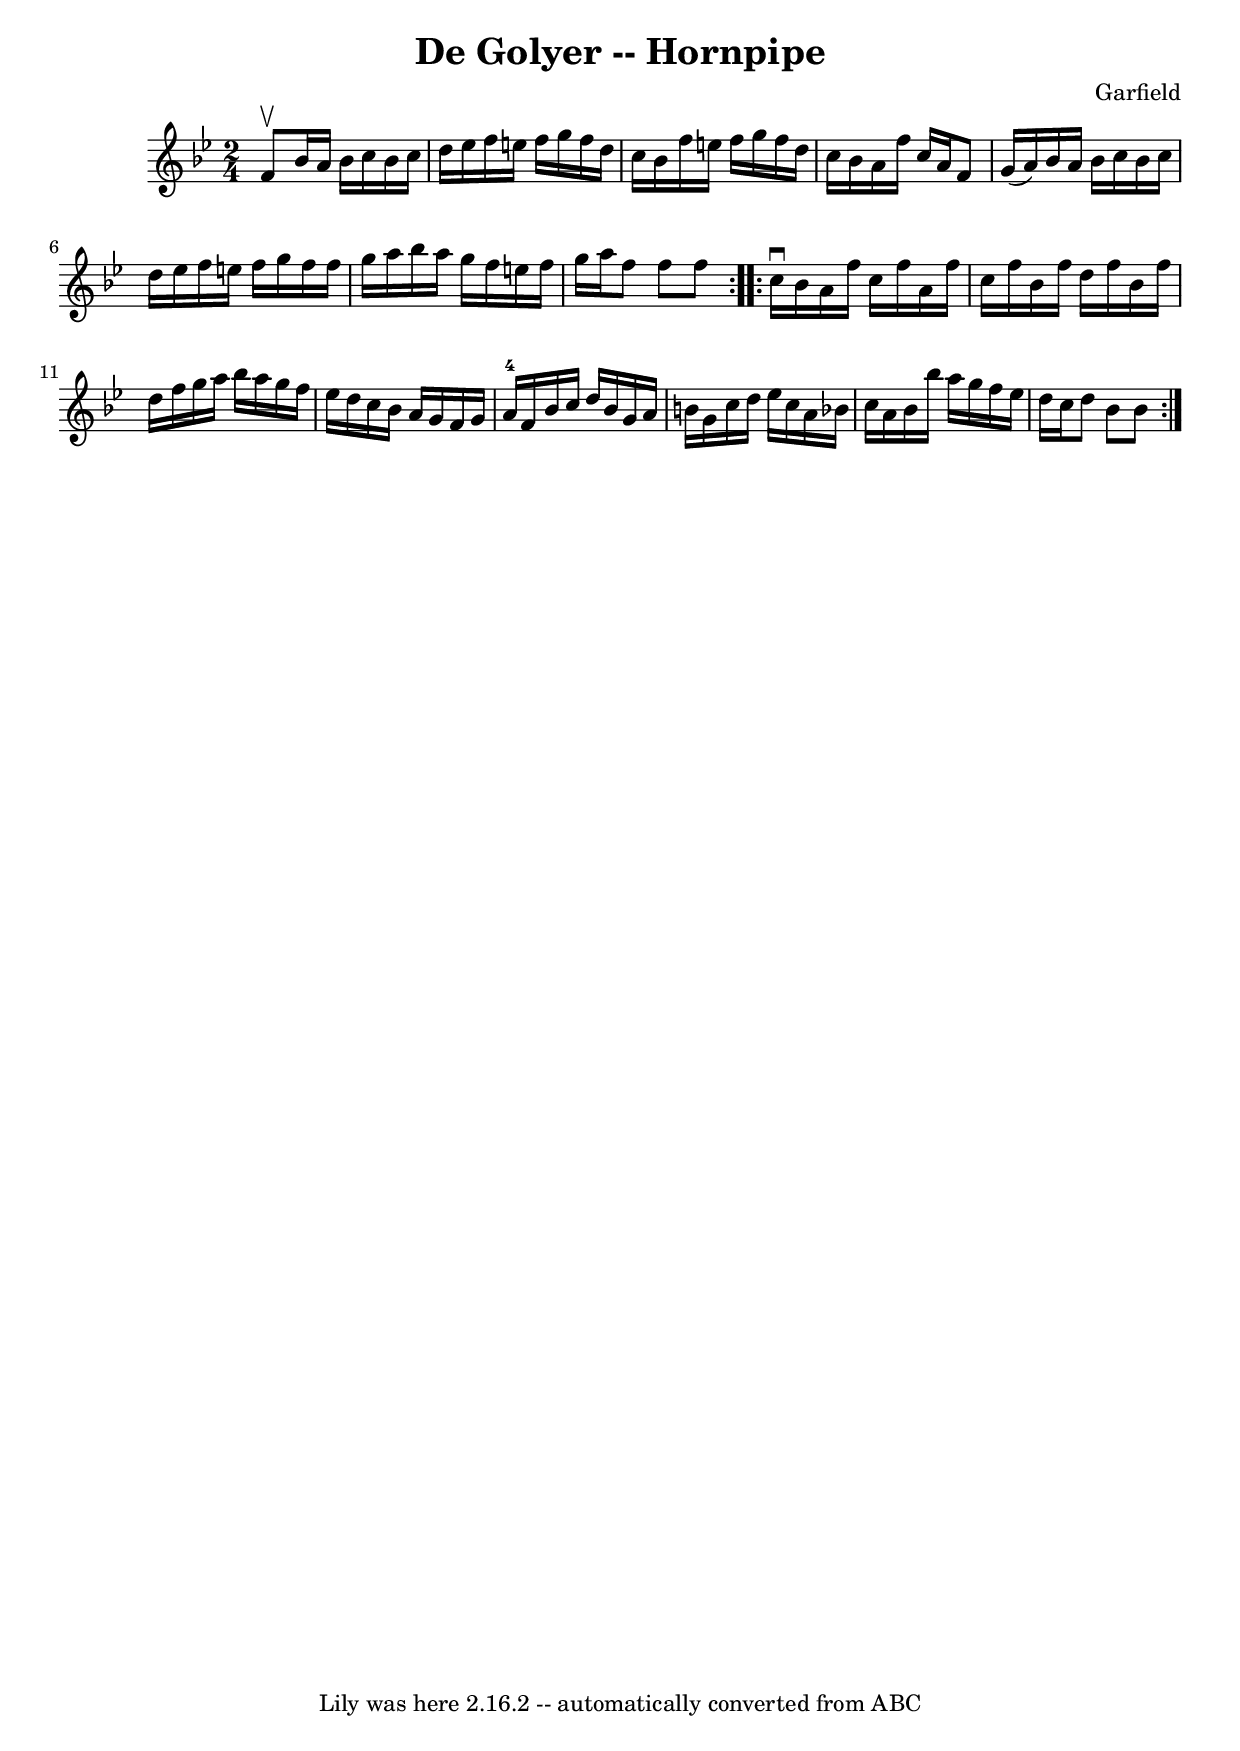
\version "2.16.2"
\include "Mammoth.ily"
\header {
	%% book = "Cole's 1000 Fiddle Tunes"
	composer = "Garfield"
	crossRefNumber = "1"
	footnotes = ""
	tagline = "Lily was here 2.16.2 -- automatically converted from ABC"
	title = "De Golyer -- Hornpipe"
}
voicedefault =  {


\repeat volta 2 {
\time 2/4 
\key bes \major f'8^\upbow |
 bes'16 a'16 bes'16    
c''16 bes'16 c''16 d''16 ees''16  |
 f''16 e''16    
f''16 g''16 f''16 d''16 c''16 bes'16  |
 f''16 e''16  
 f''16 g''16 f''16 d''16 c''16 bes'16  |
 a'16 f''16 
 c''16 a'16 f'8 g'16 (a'16) |
 bes'16 a'16    
bes'16 c''16 bes'16 c''16 d''16 ees''16  |
 f''16    
e''16 f''16 g''16 f''16 f''16 g''16 a''16  |
 bes''16 
 a''16 g''16 f''16 e''16 f''16 g''16 a''16  |
 f''8 
 f''8 f''8  }     \repeat volta 2 { c''16^\downbow bes'16  |
   
a'16 f''16 c''16 f''16 a'16 f''16 c''16 f''16  |
   
bes'16 f''16 d''16 f''16 bes'16 f''16 d''16 f''16  
|
 g''16 a''16 bes''16 a''16 g''16 f''16 ees''16    
d''16  |
 c''16 bes'16 a'16 g'16 f'16 g'16 a'16-4  
 f'16  |
 bes'16 c''16 d''16 bes'16 g'16 a'16 b'16  
 g'16  |
 c''16 d''16 ees''16 c''16 a'16 bes'16    
c''16 a'16  |
 bes'16 bes''16 a''16 g''16 f''16    
ees''16 d''16 c''16  |
 d''8 bes'8 bes'8  }   
}

\score{
    <<

	\context Staff="default"
	{
	    \voicedefault 
	}

    >>
	\layout {
	}
	\midi {}
}
